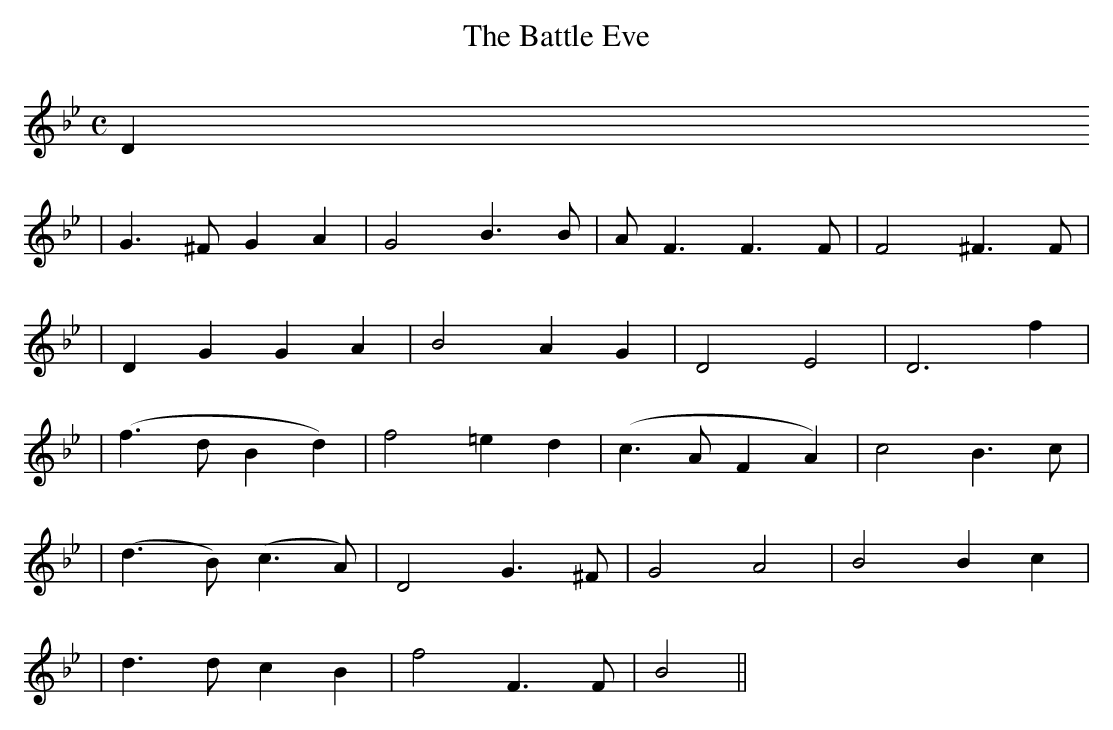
X:1
T: The Battle Eve
M: C
L: 1/8
K: Gm
D2
| G3^F G2A2 | G4 B3B | AF3 F3F | F4 ^F3F |
| D2G2 G2A2 | B4 A2G2 | D4 ">"E4 | ">"D6 f2 |
| (f3d B2d2) | f4 =e2d2 | (c3A F2A2) | c4 B3c |
| (d3B) (c3A) | D4 G3^F | G4 A4 | B4 B2c2 |
| d3d c2B2 | f4 F3F | B4 ||
